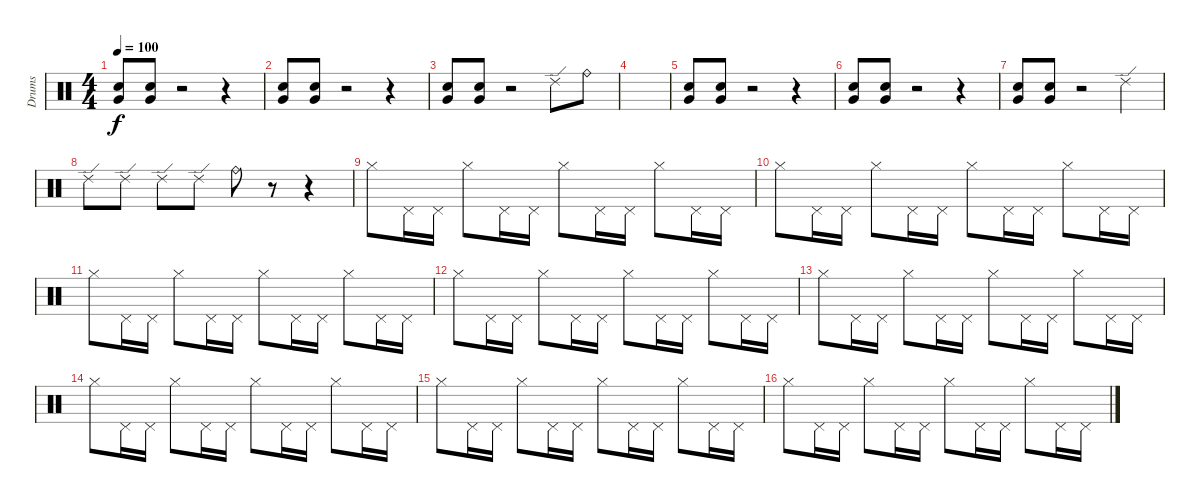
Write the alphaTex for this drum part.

\track ("Drums" "Drums") {instrument percussion}
\staff {score}
\articulation defaults
\ts (4 4)
\tempo 100
\clef neutral
\ks c
("Snare (hit) 2" "Very Low Tom (hit)").8{dy f} ("Snare (hit) 2" "Very Low Tom (hit)").8 r.2 r.4 |
("Snare (hit) 2" "Very Low Tom (hit)").8 ("Snare (hit) 2" "Very Low Tom (hit)").8 r.2 r.4 |
("Snare (hit) 2" "Very Low Tom (hit)").8 ("Snare (hit) 2" "Very Low Tom (hit)").8 r.2 "Ride (edge) 2".8 "Ride (bell)".8 |
|
("Snare (hit) 2" "Very Low Tom (hit)").8 ("Snare (hit) 2" "Very Low Tom (hit)").8 r.2 r.4 |
("Snare (hit) 2" "Very Low Tom (hit)").8 ("Snare (hit) 2" "Very Low Tom (hit)").8 r.2 r.4 |
("Snare (hit) 2" "Very Low Tom (hit)").8 ("Snare (hit) 2" "Very Low Tom (hit)").8 r.2 "Ride (edge) 2".4 |
"Ride (edge) 2".8 "Ride (edge) 2".8 "Ride (edge) 2".8 "Ride (edge) 2".8 "Ride (bell)".8 r.8 r.4 |
"Hi-Hat (closed)".8 "Pedal Hi-Hat (hit)".16 "Pedal Hi-Hat (hit)".16 "Hi-Hat (closed)".8 "Pedal Hi-Hat (hit)".16 "Pedal Hi-Hat (hit)".16 "Hi-Hat (closed)".8 "Pedal Hi-Hat (hit)".16 "Pedal Hi-Hat (hit)".16 "Hi-Hat (closed)".8 "Pedal Hi-Hat (hit)".16 "Pedal Hi-Hat (hit)".16 |
"Hi-Hat (closed)".8 "Pedal Hi-Hat (hit)".16 "Pedal Hi-Hat (hit)".16 "Hi-Hat (closed)".8 "Pedal Hi-Hat (hit)".16 "Pedal Hi-Hat (hit)".16 "Hi-Hat (closed)".8 "Pedal Hi-Hat (hit)".16 "Pedal Hi-Hat (hit)".16 "Hi-Hat (closed)".8 "Pedal Hi-Hat (hit)".16 "Pedal Hi-Hat (hit)".16 |
"Hi-Hat (closed)".8 "Pedal Hi-Hat (hit)".16 "Pedal Hi-Hat (hit)".16 "Hi-Hat (closed)".8 "Pedal Hi-Hat (hit)".16 "Pedal Hi-Hat (hit)".16 "Hi-Hat (closed)".8 "Pedal Hi-Hat (hit)".16 "Pedal Hi-Hat (hit)".16 "Hi-Hat (closed)".8 "Pedal Hi-Hat (hit)".16 "Pedal Hi-Hat (hit)".16 |
"Hi-Hat (closed)".8 "Pedal Hi-Hat (hit)".16 "Pedal Hi-Hat (hit)".16 "Hi-Hat (closed)".8 "Pedal Hi-Hat (hit)".16 "Pedal Hi-Hat (hit)".16 "Hi-Hat (closed)".8 "Pedal Hi-Hat (hit)".16 "Pedal Hi-Hat (hit)".16 "Hi-Hat (closed)".8 "Pedal Hi-Hat (hit)".16 "Pedal Hi-Hat (hit)".16 |
"Hi-Hat (closed)".8 "Pedal Hi-Hat (hit)".16 "Pedal Hi-Hat (hit)".16 "Hi-Hat (closed)".8 "Pedal Hi-Hat (hit)".16 "Pedal Hi-Hat (hit)".16 "Hi-Hat (closed)".8 "Pedal Hi-Hat (hit)".16 "Pedal Hi-Hat (hit)".16 "Hi-Hat (closed)".8 "Pedal Hi-Hat (hit)".16 "Pedal Hi-Hat (hit)".16 |
"Hi-Hat (closed)".8 "Pedal Hi-Hat (hit)".16 "Pedal Hi-Hat (hit)".16 "Hi-Hat (closed)".8 "Pedal Hi-Hat (hit)".16 "Pedal Hi-Hat (hit)".16 "Hi-Hat (closed)".8 "Pedal Hi-Hat (hit)".16 "Pedal Hi-Hat (hit)".16 "Hi-Hat (closed)".8 "Pedal Hi-Hat (hit)".16 "Pedal Hi-Hat (hit)".16 |
"Hi-Hat (closed)".8 "Pedal Hi-Hat (hit)".16 "Pedal Hi-Hat (hit)".16 "Hi-Hat (closed)".8 "Pedal Hi-Hat (hit)".16 "Pedal Hi-Hat (hit)".16 "Hi-Hat (closed)".8 "Pedal Hi-Hat (hit)".16 "Pedal Hi-Hat (hit)".16 "Hi-Hat (closed)".8 "Pedal Hi-Hat (hit)".16 "Pedal Hi-Hat (hit)".16 |
"Hi-Hat (closed)".8 "Pedal Hi-Hat (hit)".16 "Pedal Hi-Hat (hit)".16 "Hi-Hat (closed)".8 "Pedal Hi-Hat (hit)".16 "Pedal Hi-Hat (hit)".16 "Hi-Hat (closed)".8 "Pedal Hi-Hat (hit)".16 "Pedal Hi-Hat (hit)".16 "Hi-Hat (closed)".8 "Pedal Hi-Hat (hit)".16 "Pedal Hi-Hat (hit)".16
